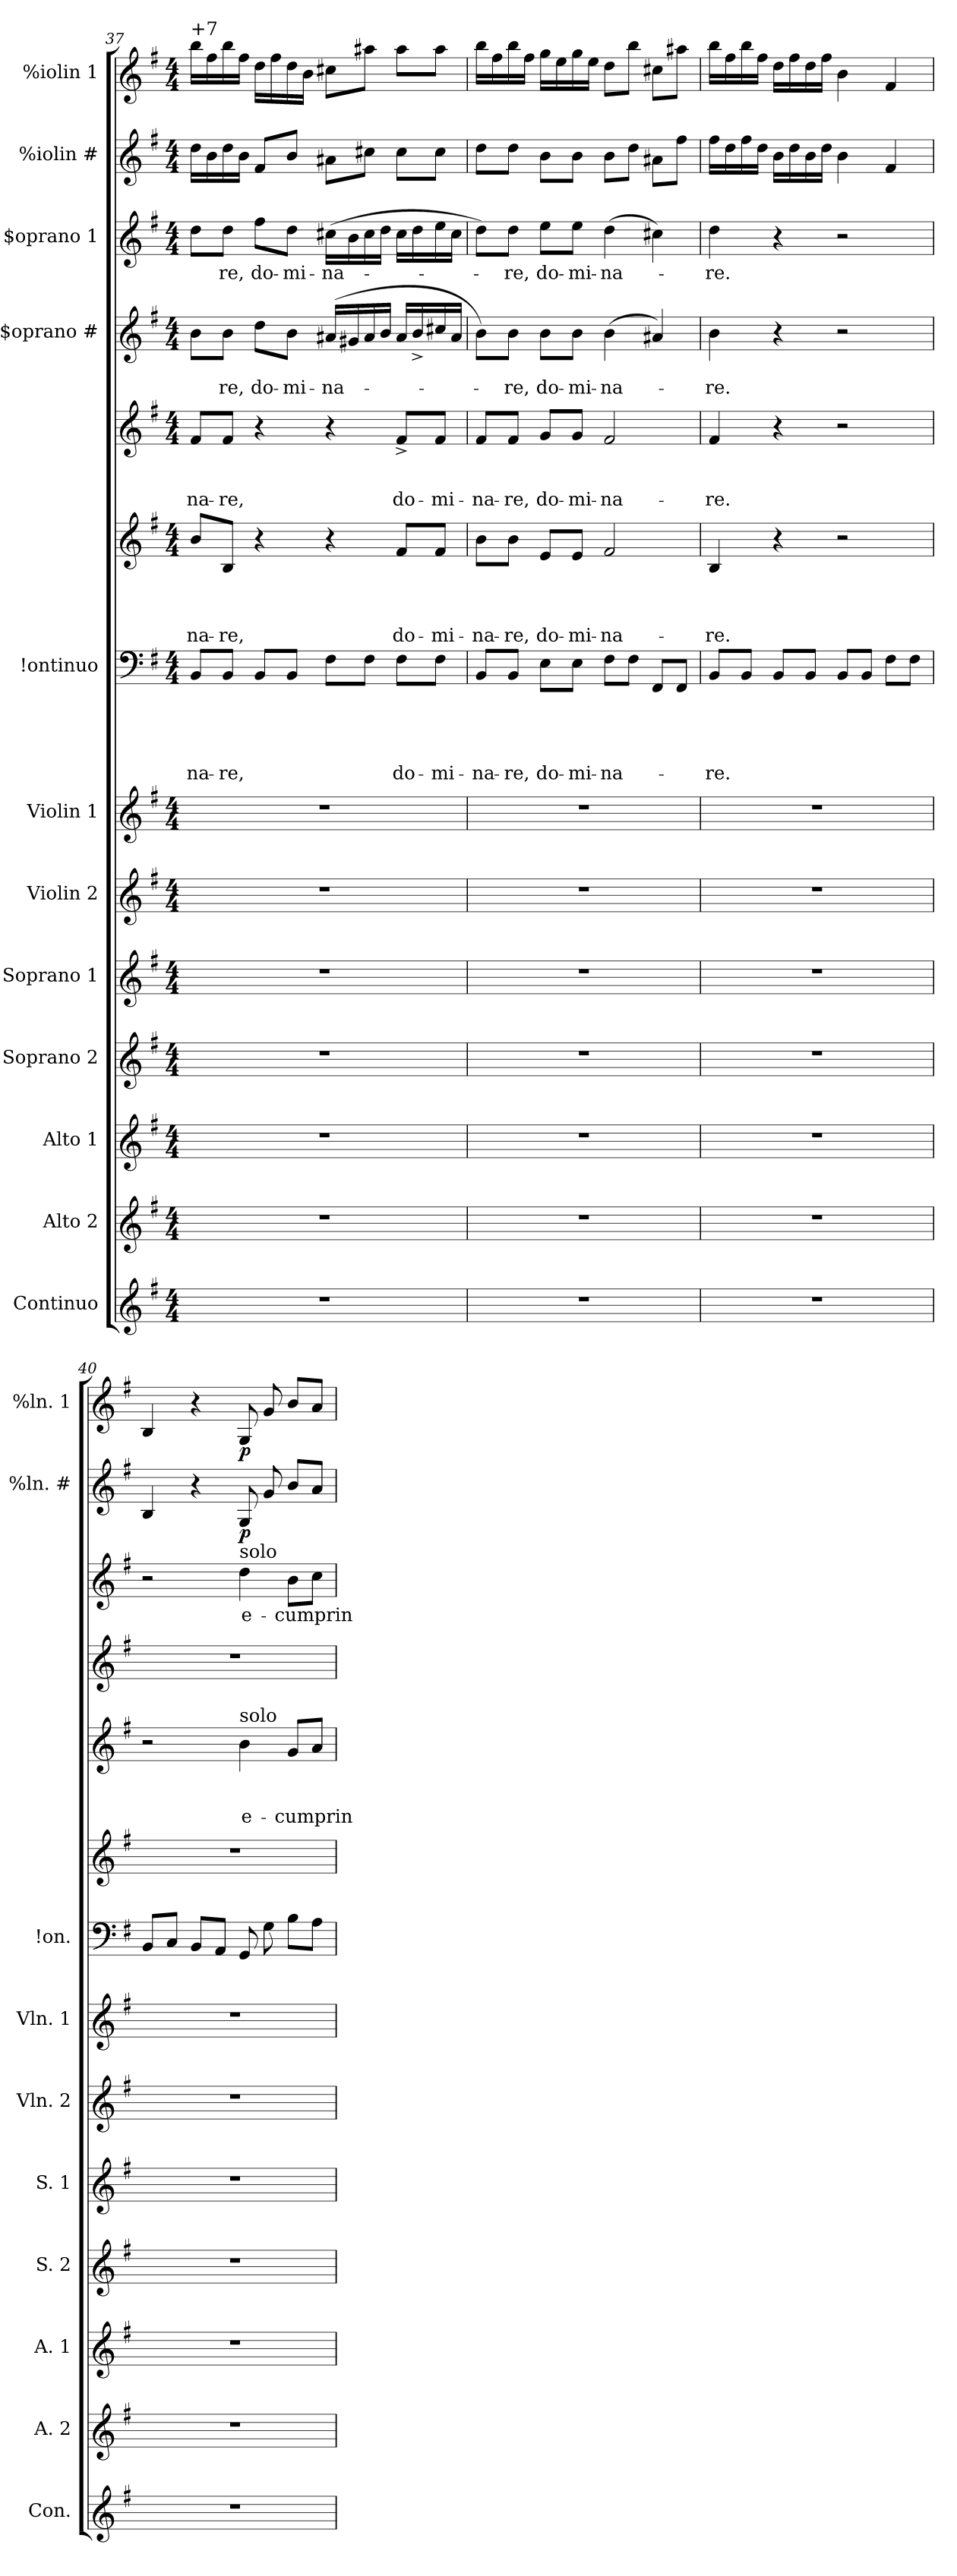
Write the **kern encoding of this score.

**kern	**kern	**kern	**kern	**kern	**kern	**kern	**kern	**text	**text	**text	**text	**text	**kern	**text	**text	**text	**text	**kern	**text	**text	**text	**kern	**text	**text	**kern	**text	**kern	**dynam	**kern	**dynam
*part14	*part13	*part12	*part11	*part10	*part9	*part8	*part7	*part7	*part7	*part7	*part7	*part7	*part6	*part6	*part6	*part6	*part6	*part5	*part5	*part5	*part5	*part4	*part4	*part4	*part3	*part3	*part2	*part2	*part1	*part1
*staff14	*staff13	*staff12	*staff11	*staff10	*staff9	*staff8	*staff7	*staff7	*staff7	*staff7	*staff7	*staff7	*staff6	*staff6	*staff6	*staff6	*staff6	*staff5	*staff5	*staff5	*staff5	*staff4	*staff4	*staff4	*staff3	*staff3	*staff2	*staff2	*staff1	*staff1
*I"Continuo	*I"Alto 2	*I"Alto 1	*I"Soprano 2	*I"Soprano 1	*I"Violin 2	*I"Violin 1	*I"!ontinuo	*	*	*	*	*	*I""lto #	*	*	*	*	*I""lto 1	*	*	*	*I"$oprano #	*	*	*I"$oprano 1	*	*I"%iolin #	*	*I"%iolin 1	*
*I'Con.	*I'A. 2	*I'A. 1	*I'S. 2	*I'S. 1	*I'Vln. 2	*I'Vln. 1	*I'!on.	*	*	*	*	*	*	*	*	*	*	*	*	*	*	*	*	*	*	*	*I'%ln. #	*	*I'%ln. 1	*
!!LO:PB:g=z
*clefG2	*clefG2	*clefG2	*clefG2	*clefG2	*clefG2	*clefG2	*clefF4	*	*	*	*	*	*clefG2	*	*	*	*	*clefG2	*	*	*	*clefG2	*	*	*clefG2	*	*clefG2	*	*clefG2	*
*k[f#]	*k[f#]	*k[f#]	*k[f#]	*k[f#]	*k[f#]	*k[f#]	*k[f#]	*	*	*	*	*	*k[f#]	*	*	*	*	*k[f#]	*	*	*	*k[f#]	*	*	*k[f#]	*	*k[f#]	*	*k[f#]	*
*G:	*G:	*G:	*G:	*G:	*G:	*G:	*G:	*	*	*	*	*	*G:	*	*	*	*	*G:	*	*	*	*G:	*	*	*G:	*	*G:	*	*G:	*
*M4/4	*M4/4	*M4/4	*M4/4	*M4/4	*M4/4	*M4/4	*M4/4	*	*	*	*	*	*M4/4	*	*	*	*	*M4/4	*	*	*	*M4/4	*	*	*M4/4	*	*M4/4	*	*M4/4	*
=37	=37	=37	=37	=37	=37	=37	=37	=37	=37	=37	=37	=37	=37	=37	=37	=37	=37	=37	=37	=37	=37	=37	=37	=37	=37	=37	=37	=37	=37	=37
!	!	!	!	!	!	!	!	!	!	!	!	!	!	!	!	!	!	!	!	!	!	!	!	!	!	!	!	!	!LO:TX:a:t=+7	!
!	!	!	!	!	!	!	!	!	!	!	!	!LO:LY:a	!	!	!	!	!LO:LY:b	!	!	!	!LO:LY:b	!	!	!	!	!	!	!	!	!
1r	1r	1r	1r	1r	1r	1r	8BB/L	.	.	.	.	-na-	8b/L	.	.	.	-na-	8f#/L	.	.	-na-	8b\L	.	.	8dd\L	.	16dd\LL	.	16bb\LL	.
.	.	.	.	.	.	.	.	.	.	.	.	.	.	.	.	.	.	.	.	.	.	.	.	.	.	.	16b\	.	16ff#\	.
!	!	!	!	!	!	!	!	!	!	!	!	!LO:LY:a	!	!	!	!	!LO:LY:b	!	!	!	!LO:LY:b	!	!	!LO:LY:b	!	!LO:LY:b	!	!	!	!
.	.	.	.	.	.	.	8BB/J	.	.	.	.	-re,	8B/J	.	.	.	-re,	8f#/J	.	.	-re,	8b\J	.	-re,	8dd\J	-re,	16dd\	.	16bb\	.
.	.	.	.	.	.	.	.	.	.	.	.	.	.	.	.	.	.	.	.	.	.	.	.	.	.	.	16b\JJ	.	16ff#\JJ	.
!	!	!	!	!	!	!	!	!	!	!	!	!	!	!	!	!	!	!	!	!	!	!	!	!LO:LY:b	!	!LO:LY:b	!	!	!	!
.	.	.	.	.	.	.	8BB/L	.	.	.	.	.	4r	.	.	.	.	4r	.	.	.	8dd\L	.	do-	8ff#\L	do-	8f#/L	.	16dd\LL	.
.	.	.	.	.	.	.	.	.	.	.	.	.	.	.	.	.	.	.	.	.	.	.	.	.	.	.	.	.	16ff#\	.
!	!	!	!	!	!	!	!	!	!	!	!	!	!	!	!	!	!	!	!	!	!	!	!	!LO:LY:b	!	!LO:LY:b	!	!	!	!
.	.	.	.	.	.	.	8BB/J	.	.	.	.	.	.	.	.	.	.	.	.	.	.	8b\J	.	-mi-	8dd\J	-mi-	8b/J	.	16dd\	.
.	.	.	.	.	.	.	.	.	.	.	.	.	.	.	.	.	.	.	.	.	.	.	.	.	.	.	.	.	16b\JJ	.
!	!	!	!	!	!	!	!	!	!	!	!	!	!	!	!	!	!	!	!	!	!	!	!	!LO:LY:b	!	!LO:LY:b	!	!	!	!
.	.	.	.	.	.	.	8F#\L	.	.	.	.	.	4r	.	.	.	.	4r	.	.	.	(>16a#X/LL	.	-na-	(>16cc#X\LL	-na-	8a#X\L	.	8cc#X\L	.
.	.	.	.	.	.	.	.	.	.	.	.	.	.	.	.	.	.	.	.	.	.	16g#X/	.	.	16b\	.	.	.	.	.
.	.	.	.	.	.	.	8F#\J	.	.	.	.	.	.	.	.	.	.	.	.	.	.	16a#/	.	.	16cc#\	.	8cc#X\J	.	8aa#X\J	.
.	.	.	.	.	.	.	.	.	.	.	.	.	.	.	.	.	.	.	.	.	.	16b/JJ	.	.	16dd\JJ	.	.	.	.	.
!	!	!	!	!	!	!	!	!	!	!	!	!LO:LY:a	!	!	!	!	!LO:LY:b	!	!	!	!LO:LY:b	!	!	!	!	!	!	!	!	!
.	.	.	.	.	.	.	8F#\L	.	.	.	.	do-	8f#/L	.	.	.	do-	8f#^</L	.	.	do-	16a#/LL	.	.	16cc#\LL	.	8cc#\L	.	8aa#\L	.
.	.	.	.	.	.	.	.	.	.	.	.	.	.	.	.	.	.	.	.	.	.	16b^</	.	.	16dd\	.	.	.	.	.
!	!	!	!	!	!	!	!	!	!	!	!	!LO:LY:a	!	!	!	!	!LO:LY:b	!	!	!	!LO:LY:b	!	!	!	!	!	!	!	!	!
.	.	.	.	.	.	.	8F#\J	.	.	.	.	-mi-	8f#/J	.	.	.	-mi-	8f#/J	.	.	-mi-	16cc#X/	.	.	16ee\	.	8cc#\J	.	8aa#\J	.
.	.	.	.	.	.	.	.	.	.	.	.	.	.	.	.	.	.	.	.	.	.	16a#/JJ	.	.	16cc#\JJ	.	.	.	.	.
=38	=38	=38	=38	=38	=38	=38	=38	=38	=38	=38	=38	=38	=38	=38	=38	=38	=38	=38	=38	=38	=38	=38	=38	=38	=38	=38	=38	=38	=38	=38
!	!	!	!	!	!	!	!	!	!	!	!	!LO:LY:a	!	!	!	!	!LO:LY:b	!	!	!	!LO:LY:b	!	!	!	!	!	!	!	!	!
1r	1r	1r	1r	1r	1r	1r	8BB/L	.	.	.	.	-na-	8b\L	.	.	.	-na-	8f#/L	.	.	-na-	8b\L)	.	.	8dd\L)	.	8dd\L	.	16bb\LL	.
.	.	.	.	.	.	.	.	.	.	.	.	.	.	.	.	.	.	.	.	.	.	.	.	.	.	.	.	.	16ff#\	.
!	!	!	!	!	!	!	!	!	!	!	!	!LO:LY:a	!	!	!	!	!LO:LY:b	!	!	!	!LO:LY:b	!	!	!LO:LY:b	!	!LO:LY:b	!	!	!	!
.	.	.	.	.	.	.	8BB/J	.	.	.	.	-re,	8b\J	.	.	.	-re,	8f#/J	.	.	-re,	8b\J	.	-re,	8dd\J	-re,	8dd\J	.	16bb\	.
.	.	.	.	.	.	.	.	.	.	.	.	.	.	.	.	.	.	.	.	.	.	.	.	.	.	.	.	.	16ff#\JJ	.
!	!	!	!	!	!	!	!	!	!	!	!	!LO:LY:a	!	!	!	!	!LO:LY:b	!	!	!	!LO:LY:b	!	!	!LO:LY:b	!	!LO:LY:b	!	!	!	!
.	.	.	.	.	.	.	8E\L	.	.	.	.	do-	8e/L	.	.	.	do-	8g/L	.	.	do-	8b\L	.	do-	8ee\L	do-	8b\L	.	16gg\LL	.
.	.	.	.	.	.	.	.	.	.	.	.	.	.	.	.	.	.	.	.	.	.	.	.	.	.	.	.	.	16ee\	.
!	!	!	!	!	!	!	!	!	!	!	!	!LO:LY:a	!	!	!	!	!LO:LY:b	!	!	!	!LO:LY:b	!	!	!LO:LY:b	!	!LO:LY:b	!	!	!	!
.	.	.	.	.	.	.	8E\J	.	.	.	.	-mi-	8e/J	.	.	.	-mi-	8g/J	.	.	-mi-	8b\J	.	-mi-	8ee\J	-mi-	8b\J	.	16gg\	.
.	.	.	.	.	.	.	.	.	.	.	.	.	.	.	.	.	.	.	.	.	.	.	.	.	.	.	.	.	16ee\JJ	.
!	!	!	!	!	!	!	!	!	!	!	!	!LO:LY:a	!	!	!	!	!LO:LY:b	!	!	!	!LO:LY:b	!	!	!LO:LY:b	!	!LO:LY:b	!	!	!	!
.	.	.	.	.	.	.	8F#>\L	.	.	.	.	-na-	2f#/	.	.	.	-na-	2f#/	.	.	-na-	(>4b\	.	-na-	(>4dd\	-na-	8b\L	.	8dd\L	.
.	.	.	.	.	.	.	8F#\J	.	.	.	.	.	.	.	.	.	.	.	.	.	.	.	.	.	.	.	8dd\J	.	8bb\J	.
.	.	.	.	.	.	.	8FF#</L	.	.	.	.	.	.	.	.	.	.	.	.	.	.	4a#X/)	.	.	4cc#X\)	.	8a#X\L	.	8cc#X\L	.
.	.	.	.	.	.	.	8FF#/J	.	.	.	.	.	.	.	.	.	.	.	.	.	.	.	.	.	.	.	8ff#\J	.	8aa#X\J	.
=39	=39	=39	=39	=39	=39	=39	=39	=39	=39	=39	=39	=39	=39	=39	=39	=39	=39	=39	=39	=39	=39	=39	=39	=39	=39	=39	=39	=39	=39	=39
!	!	!	!	!	!	!	!	!	!	!	!	!LO:LY:a	!	!	!	!	!LO:LY:b	!	!	!	!LO:LY:b	!	!	!LO:LY:b	!	!LO:LY:b	!	!	!	!
1r	1r	1r	1r	1r	1r	1r	8BB/L	.	.	.	.	-re.	4B/	.	.	.	-re.	4f#/	.	.	-re.	4b\	.	-re.	4dd\	-re.	16ff#\LL	.	16bb\LL	.
.	.	.	.	.	.	.	.	.	.	.	.	.	.	.	.	.	.	.	.	.	.	.	.	.	.	.	16dd\	.	16ff#\	.
.	.	.	.	.	.	.	8BB/J	.	.	.	.	.	.	.	.	.	.	.	.	.	.	.	.	.	.	.	16ff#\	.	16bb\	.
.	.	.	.	.	.	.	.	.	.	.	.	.	.	.	.	.	.	.	.	.	.	.	.	.	.	.	16dd\JJ	.	16ff#\JJ	.
.	.	.	.	.	.	.	8BB/L	.	.	.	.	.	4r	.	.	.	.	4r	.	.	.	4r	.	.	4r	.	16b\LL	.	16dd\LL	.
.	.	.	.	.	.	.	.	.	.	.	.	.	.	.	.	.	.	.	.	.	.	.	.	.	.	.	16dd\	.	16ff#\	.
.	.	.	.	.	.	.	8BB/J	.	.	.	.	.	.	.	.	.	.	.	.	.	.	.	.	.	.	.	16b\	.	16dd\	.
.	.	.	.	.	.	.	.	.	.	.	.	.	.	.	.	.	.	.	.	.	.	.	.	.	.	.	16dd\JJ	.	16ff#\JJ	.
.	.	.	.	.	.	.	8BB/L	.	.	.	.	.	2r	.	.	.	.	2r	.	.	.	2r	.	.	2r	.	4b\	.	4b\	.
.	.	.	.	.	.	.	8BB/J	.	.	.	.	.	.	.	.	.	.	.	.	.	.	.	.	.	.	.	.	.	.	.
.	.	.	.	.	.	.	8F#\L	.	.	.	.	.	.	.	.	.	.	.	.	.	.	.	.	.	.	.	4f#/	.	4f#/	.
.	.	.	.	.	.	.	8F#\J	.	.	.	.	.	.	.	.	.	.	.	.	.	.	.	.	.	.	.	.	.	.	.
!!LO:PB:g=z
=40	=40	=40	=40	=40	=40	=40	=40	=40	=40	=40	=40	=40	=40	=40	=40	=40	=40	=40	=40	=40	=40	=40	=40	=40	=40	=40	=40	=40	=40	=40
1r	1r	1r	1r	1r	1r	1r	8BB/L	.	.	.	.	.	1r	.	.	.	.	2r	.	.	.	1r	.	.	2r	.	4B/	.	4B/	.
.	.	.	.	.	.	.	8C/J	.	.	.	.	.	.	.	.	.	.	.	.	.	.	.	.	.	.	.	.	.	.	.
.	.	.	.	.	.	.	8BB</L	.	.	.	.	.	.	.	.	.	.	.	.	.	.	.	.	.	.	.	4r	.	4r	.
.	.	.	.	.	.	.	8AA/J	.	.	.	.	.	.	.	.	.	.	.	.	.	.	.	.	.	.	.	.	.	.	.
!	!	!	!	!	!	!	!	!	!	!	!	!	!	!	!	!	!	!	!	!	!	!	!	!	!LO:TX:a:t=solo	!	!	!	!	!
!	!	!	!	!	!	!	!	!	!	!	!	!	!	!	!	!	!	!LO:TX:a:t=solo	!	!	!	!	!	!	!	!	!	!	!	!
!	!	!	!	!	!	!	!	!	!	!	!	!	!	!	!	!	!	!	!	!	!LO:LY:b	!	!	!	!	!LO:LY:b	!	!LO:DY:b	!	!LO:DY:b
.	.	.	.	.	.	.	8GG/	.	.	.	.	.	.	.	.	.	.	4b\	.	.	e-	.	.	.	4dd\	e-	8G/	p	8G/	p
.	.	.	.	.	.	.	8G\	.	.	.	.	.	.	.	.	.	.	.	.	.	.	.	.	.	.	.	8g/	.	8g/	.
!	!	!	!	!	!	!	!	!	!	!	!	!	!	!	!	!	!	!	!	!	!LO:LY:b	!	!	!	!	!LO:LY:b	!	!	!	!
.	.	.	.	.	.	.	8B\L	.	.	.	.	.	.	.	.	.	.	8g/L	.	.	-cumprin-	.	.	.	8b\L	-cumprin-	8b/L	.	8b/L	.
.	.	.	.	.	.	.	8A>\J	.	.	.	.	.	.	.	.	.	.	8a/J	.	.	.	.	.	.	8cc\J	.	8a/J	.	8a/J	.
=	=	=	=	=	=	=	=	=	=	=	=	=	=	=	=	=	=	=	=	=	=	=	=	=	=	=	=	=	=	=
*-	*-	*-	*-	*-	*-	*-	*-	*-	*-	*-	*-	*-	*-	*-	*-	*-	*-	*-	*-	*-	*-	*-	*-	*-	*-	*-	*-	*-	*-	*-
